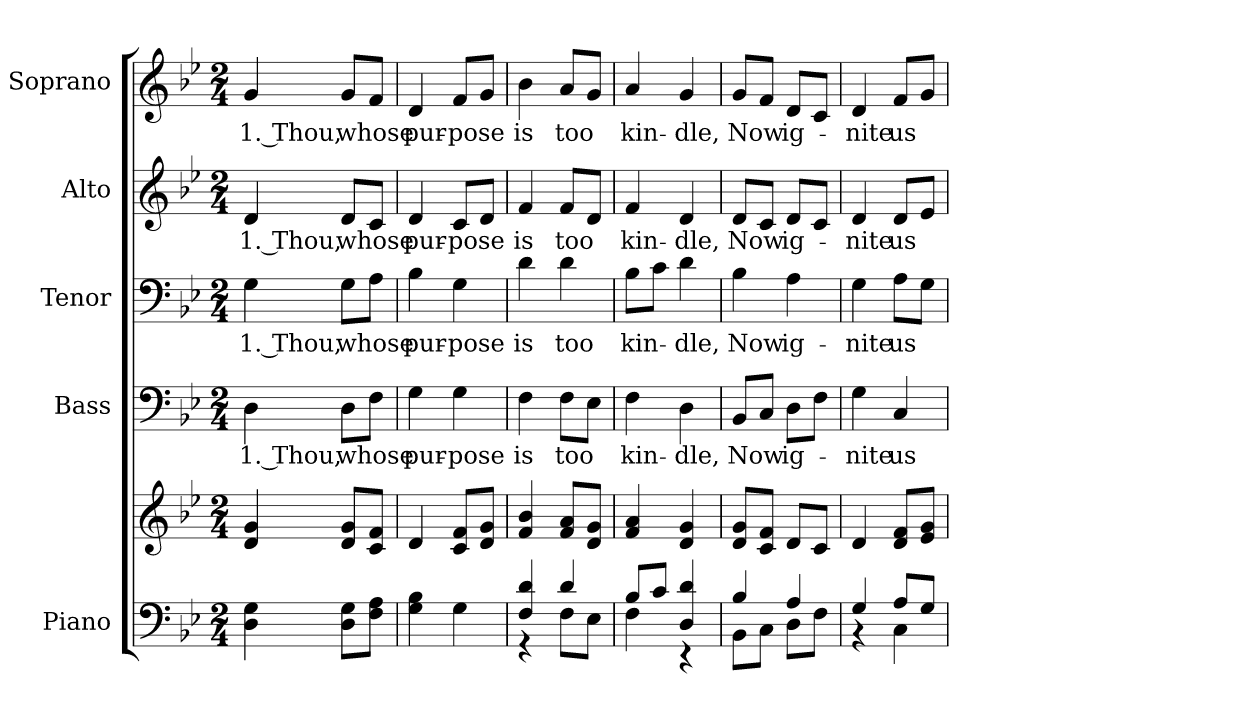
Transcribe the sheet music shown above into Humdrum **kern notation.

**kern	**kern	**kern	**text	**kern	**text	**kern	**text	**kern	**text
*part5	*part5	*part4	*part4	*part3	*part3	*part2	*part2	*part1	*part1
*staff6	*staff5	*staff4	*staff4	*staff3	*staff3	*staff2	*staff2	*staff1	*staff1
*I"Piano	*	*I"Bass	*	*I"Tenor	*	*I"Alto	*	*I"Soprano	*
*I'Pno.	*	*I'B.	*	*I'T.	*	*I'A.	*	*I'S.	*
!!LO:PB:g=z
*clefF4	*clefG2	*clefF4	*	*clefF4	*	*clefG2	*	*clefG2	*
*k[b-e-]	*k[b-e-]	*k[b-e-]	*	*k[b-e-]	*	*k[b-e-]	*	*k[b-e-]	*
*B-:	*B-:	*B-:	*	*B-:	*	*B-:	*	*B-:	*
*M2/4	*M2/4	*M2/4	*	*M2/4	*	*M2/4	*	*M2/4	*
*MM130	*MM130	*MM130	*	*MM130	*	*MM130	*	*MM130	*
=1	=1	=1	=1	=1	=1	=1	=1	=1	=1
!	!	!	!LO:LY:b:color=#000000	!	!	!	!	!	!
!	!	!	!	!	!LO:LY:b:color=#000000	!	!	!	!
!	!	!	!	!	!	!	!LO:LY:b:color=#000000	!	!
!	!	!	!	!	!	!	!	!	!LO:LY:b:color=#000000
4Di\ 4Gi	4di/ 4gi	4Di\	1. Thou,	4Gi\	1. Thou,	4di/	1. Thou,	4gi/	1. Thou,
!	!	!	!LO:LY:b:color=#000000	!	!	!	!	!	!
!	!	!	!	!	!LO:LY:b:color=#000000	!	!	!	!
!	!	!	!	!	!	!	!LO:LY:b:color=#000000	!	!
!	!	!	!	!	!	!	!	!	!LO:LY:b:color=#000000
8Di\ 8GiL	8di/ 8giL	8Di\L	whose	8Gi\L	whose	8di/L	whose	8gi/L	whose
8Fi\ 8AiJ	8ci/ 8fiJ	8Fi\J	.	8Ai\J	.	8ci/J	.	8fi/J	.
=2	=2	=2	=2	=2	=2	=2	=2	=2	=2
!	!	!	!LO:LY:b:color=#000000	!	!	!	!	!	!
!	!	!	!	!	!LO:LY:b:color=#000000	!	!	!	!
!	!	!	!	!	!	!	!LO:LY:b:color=#000000	!	!
!	!	!	!	!	!	!	!	!	!LO:LY:b:color=#000000
4Gi\ 4B-i	4di/	4Gi\	pur-	4B-i\	pur-	4di/	pur-	4di/	pur-
!	!	!	!LO:LY:b:color=#000000	!	!	!	!	!	!
!	!	!	!	!	!LO:LY:b:color=#000000	!	!	!	!
!	!	!	!	!	!	!	!LO:LY:b:color=#000000	!	!
!	!	!	!	!	!	!	!	!	!LO:LY:b:color=#000000
4Gi\	8ci/ 8fiL	4Gi\	-pose	4Gi\	-pose	8ci/L	-pose	8fi/L	-pose
.	8di/ 8giJ	.	.	.	.	8di/J	.	8gi/J	.
=3	=3	=3	=3	=3	=3	=3	=3	=3	=3
*^	*	*	*	*	*	*	*	*	*
!	!	!	!	!LO:LY:b:color=#000000	!	!	!	!	!	!
!	!	!	!	!	!	!LO:LY:b:color=#000000	!	!	!	!
!	!	!	!	!	!	!	!	!LO:LY:b:color=#000000	!	!
!	!	!	!	!	!	!	!	!	!	!LO:LY:b:color=#000000
4Fi/ 4di	4r	4fi/ 4b-i	4Fi\	is	4di\	is	4fi/	is	4b-i\	is
!	!	!	!	!LO:LY:b:color=#000000	!	!	!	!	!	!
!	!	!	!	!	!	!LO:LY:b:color=#000000	!	!	!	!
!	!	!	!	!	!	!	!	!LO:LY:b:color=#000000	!	!
!	!	!	!	!	!	!	!	!	!	!LO:LY:b:color=#000000
4di/	8Fi\L	8fi/ 8aiL	8Fi\L	too	4di\	too	8fi/L	too	8ai/L	too
.	8E-i\J	8di/ 8giJ	8E-i\J	.	.	.	8di/J	.	8gi/J	.
=4	=4	=4	=4	=4	=4	=4	=4	=4	=4	=4
!	!	!	!	!LO:LY:b:color=#000000	!	!	!	!	!	!
!	!	!	!	!	!	!LO:LY:b:color=#000000	!	!	!	!
!	!	!	!	!	!	!	!	!LO:LY:b:color=#000000	!	!
!	!	!	!	!	!	!	!	!	!	!LO:LY:b:color=#000000
8B-i/L	4Fi\	4fi/ 4ai	4Fi\	kin-	8B-i\L	kin-	4fi/	kin-	4ai/	kin-
8ci/J	.	.	.	.	8ci\J	.	.	.	.	.
!	!	!	!	!LO:LY:b:color=#000000	!	!	!	!	!	!
!	!	!	!	!	!	!LO:LY:b:color=#000000	!	!	!	!
!	!	!	!	!	!	!	!	!LO:LY:b:color=#000000	!	!
!	!	!	!	!	!	!	!	!	!	!LO:LY:b:color=#000000
4Di/ 4di	4r	4di/ 4gi	4Di\	-dle,	4di\	-dle,	4di/	-dle,	4gi/	-dle,
!!LO:PB:g=z
=5	=5	=5	=5	=5	=5	=5	=5	=5	=5	=5
!	!	!	!	!LO:LY:b:color=#000000	!	!	!	!	!	!
!	!	!	!	!	!	!LO:LY:b:color=#000000	!	!	!	!
!	!	!	!	!	!	!	!	!LO:LY:b:color=#000000	!	!
!	!	!	!	!	!	!	!	!	!	!LO:LY:b:color=#000000
4B-i/	8BB-i\L	8di/ 8giL	8BB-i/L	Now	4B-i\	Now	8di/L	Now	8gi/L	Now
.	8Ci\J	8ci/ 8fiJ	8Ci/J	.	.	.	8ci/J	.	8fi/J	.
!	!	!	!	!LO:LY:b:color=#000000	!	!	!	!	!	!
!	!	!	!	!	!	!LO:LY:b:color=#000000	!	!	!	!
!	!	!	!	!	!	!	!	!LO:LY:b:color=#000000	!	!
!	!	!	!	!	!	!	!	!	!	!LO:LY:b:color=#000000
4Ai/	8Di\L	8di/L	8Di\L	ig-	4Ai\	ig-	8di/L	ig-	8di/L	ig-
.	8Fi\J	8ci/J	8Fi\J	.	.	.	8ci/J	.	8ci/J	.
=6	=6	=6	=6	=6	=6	=6	=6	=6	=6	=6
!	!	!	!	!LO:LY:b:color=#000000	!	!	!	!	!	!
!	!	!	!	!	!	!LO:LY:b:color=#000000	!	!	!	!
!	!	!	!	!	!	!	!	!LO:LY:b:color=#000000	!	!
!	!	!	!	!	!	!	!	!	!	!LO:LY:b:color=#000000
4Gi/	4r	4di/	4Gi\	-nite	4Gi\	-nite	4di/	-nite	4di/	-nite
!	!	!	!	!LO:LY:b:color=#000000	!	!	!	!	!	!
!	!	!	!	!	!	!LO:LY:b:color=#000000	!	!	!	!
!	!	!	!	!	!	!	!	!LO:LY:b:color=#000000	!	!
!	!	!	!	!	!	!	!	!	!	!LO:LY:b:color=#000000
8Ai/L	4Ci\	8di/ 8fiL	4Ci/	us	8Ai\L	us	8di/L	us	8fi/L	us
8Gi/J	.	8e-i/ 8giJ	.	.	8Gi\J	.	8e-i/J	.	8gi/J	.
*v	*v	*	*	*	*	*	*	*	*	*
=	=	=	=	=	=	=	=	=	=
*-	*-	*-	*-	*-	*-	*-	*-	*-	*-
